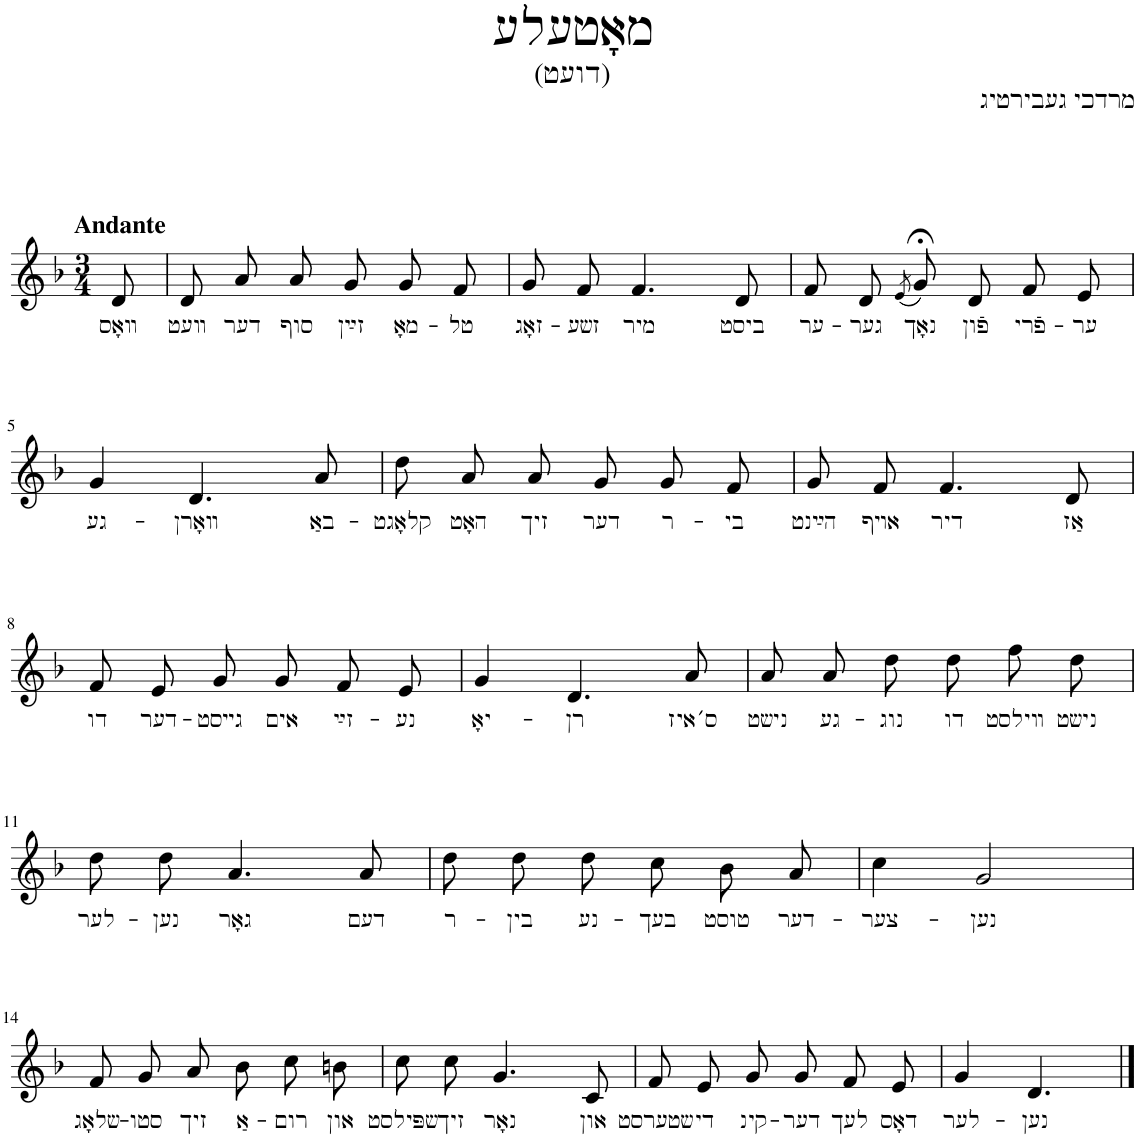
**kern	**text
*part1	*part1
*staff1	*staff1
*I"Piano	*
*I'Pno.	*
*clefG2	*
*k[b-]	*
*M3/4	*
=1	=1
!LO:TX:a:B:t=Andante	!
!	!LO:LY:b
8d/	װאָס
=2	=2
!	!LO:LY:b
8d/L	װעט
!	!LO:LY:b
8a/J	דער
!	!LO:LY:b
8a/L	סוף
!	!LO:LY:b
8g/J	זײַן
!	!LO:LY:b
8g/L	מאָ-
!	!LO:LY:b
8f/J	-טל
=3	=3
!	!LO:LY:b
8g/L	זאָג-
!	!LO:LY:b
8f/J	-זשע
!	!LO:LY:b
4.f/	מיר
!	!LO:LY:b
8d/	ביסט
=4	=4
!	!LO:LY:b
8f/L	ער-
!	!LO:LY:b
8d/J	-גער
(8qe/	.
!	!LO:LY:b
8g;</L)	נאָך
!	!LO:LY:b
8d/J	פֿון
!	!LO:LY:b
8f/L	פֿרי-
!	!LO:LY:b
8e/J	-ער
!!LO:LB:g=z
=5	=5
!	!LO:LY:b
4g/	גע-
!	!LO:LY:b
4.d/	-װאָרן
!	!LO:LY:b
8a/	באַ-
=6	=6
!	!LO:LY:b
8dd\L	-קלאָגט
!	!LO:LY:b
8a\J	האָט
!	!LO:LY:b
8a/L	זיך
!	!LO:LY:b
8g/J	דער
!	!LO:LY:b
8g/L	ר-
!	!LO:LY:b
8f/J	-בי
=7	=7
!	!LO:LY:b
8g/L	הײַנט
!	!LO:LY:b
8f/J	אױף
!	!LO:LY:b
4.f/	דיר
!	!LO:LY:b
8d/	אַז
!!LO:LB:g=z
=8	=8
!	!LO:LY:b
8f/L	דו
!	!LO:LY:b
8e/J	דער-
!	!LO:LY:b
8g/L	-גײסט
!	!LO:LY:b
8g/J	אים
!	!LO:LY:b
8f/L	זײַ-
!	!LO:LY:b
8e/J	-נע
=9	=9
!	!LO:LY:b
4g/	יאָ-
!	!LO:LY:b
4.d/	-רן
!	!LO:LY:b
8a/	ס׳איז
=10	=10
!	!LO:LY:b
8a/L	נישט
!	!LO:LY:b
8a/J	גע-
!	!LO:LY:b
8dd\L	-נוג
!	!LO:LY:b
8dd\J	דו
!	!LO:LY:b
8ff\L	װילסט
!	!LO:LY:b
8dd\J	נישט
!!LO:LB:g=z
=11	=11
!	!LO:LY:b
8dd\L	לער-
!	!LO:LY:b
8dd\J	-נען
!	!LO:LY:b
4.a/	גאָר
!	!LO:LY:b
8a/	דעם
=12	=12
!	!LO:LY:b
8dd\L	ר-
!	!LO:LY:b
8dd\J	-בין
!	!LO:LY:b
8dd\L	נע-
!	!LO:LY:b
8cc\J	-בעך
!	!LO:LY:b
8b-/L	טוסט
!	!LO:LY:b
8a/J	דער-
=13	=13
!	!LO:LY:b
4cc\	-צער-
!	!LO:LY:b
2g/	-נען
!!LO:LB:g=z
=14	=14
!	!LO:LY:b
8f/L	שלאָג-
!	!LO:LY:b
8g/J	-סטו
!	!LO:LY:b
8a/L	זיך
!	!LO:LY:b
8b-/J	אַ-
!	!LO:LY:b
8cc\L	-רום
!	!LO:LY:b
8bn\J	און
=15	=15
!	!LO:LY:b
8cc\L	שפּילסט
!	!LO:LY:b
8cc\J	זיך
!	!LO:LY:b
4.g/	נאָר
!	!LO:LY:b
8c/	און
=16	=16
!	!LO:LY:b
8f/L	שטערסט
!	!LO:LY:b
8e/J	די
!	!LO:LY:b
8g/L	קינ-
!	!LO:LY:b
8g/J	-דער
!	!LO:LY:b
8f/L	לעך
!	!LO:LY:b
8e/J	דאָס
=17	=17
!	!LO:LY:b
4g/	לער-
!	!LO:LY:b
4.d/	-נען
==	==
*-	*-
